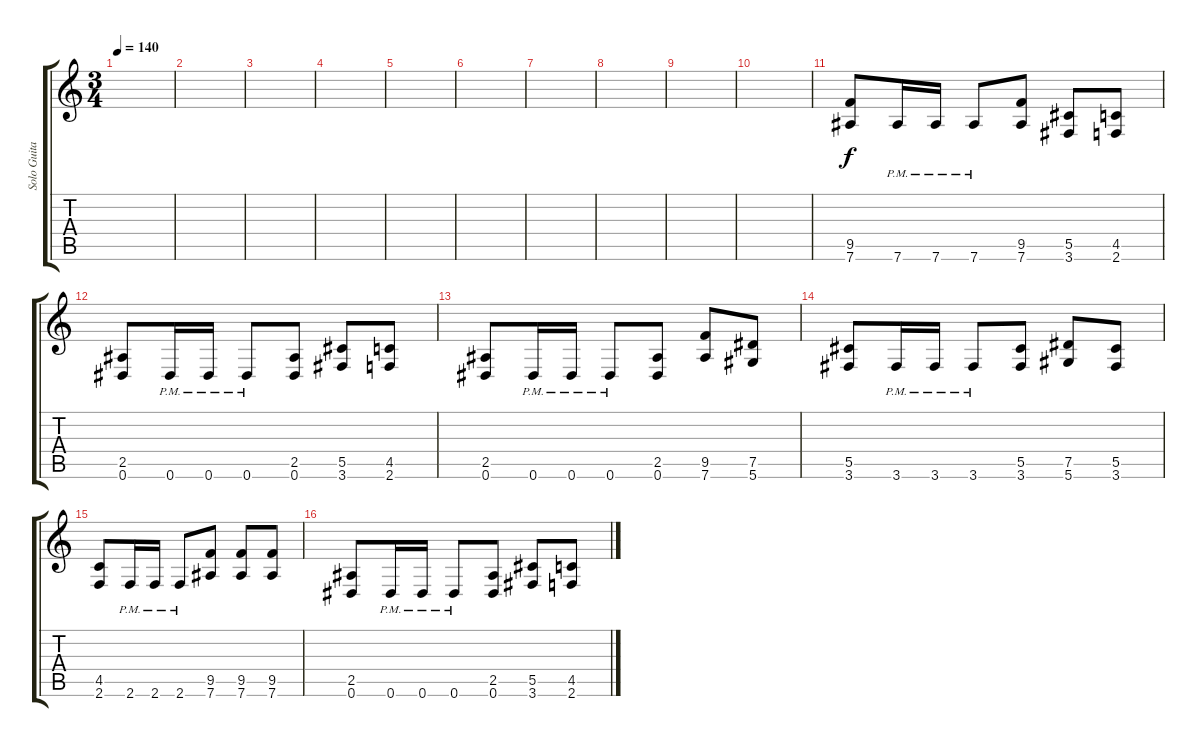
\track ("Solo Guitar" "Solo Guita") {instrument overdrivenguitar}
\staff {score tabs}
\tuning (Eb4 Bb3 Gb3 Db3 Ab2 Eb2) {hide}
\ts (3 4)
\tempo 140
\clef g2
\ks c
|
|
|
|
|
|
|
|
|
|
(9.5 7.6).8 7.6{pm}.16 7.6{pm}.16 7.6{pm}.8 (9.5 7.6).8 (5.5 3.6).8 (4.5 2.6).8 |
(2.5 0.6).8 0.6{pm}.16 0.6{pm}.16 0.6{pm}.8 (2.5 0.6).8 (5.5 3.6).8 (4.5 2.6).8 |
(2.5 0.6).8 0.6{pm}.16 0.6{pm}.16 0.6{pm}.8 (2.5 0.6).8 (9.5 7.6).8 (7.5 5.6).8 |
(5.5 3.6).8 3.6{pm}.16 3.6{pm}.16 3.6{pm}.8 (5.5 3.6).8 (7.5 5.6).8 (5.5 3.6).8 |
(4.5 2.6).8 2.6{pm}.16 2.6{pm}.16 2.6{pm}.8 (9.5 7.6).8 (9.5 7.6).8 (9.5 7.6).8 |
(2.5 0.6).8 0.6{pm}.16 0.6{pm}.16 0.6{pm}.8 (2.5 0.6).8 (5.5 3.6).8 (4.5 2.6).8
